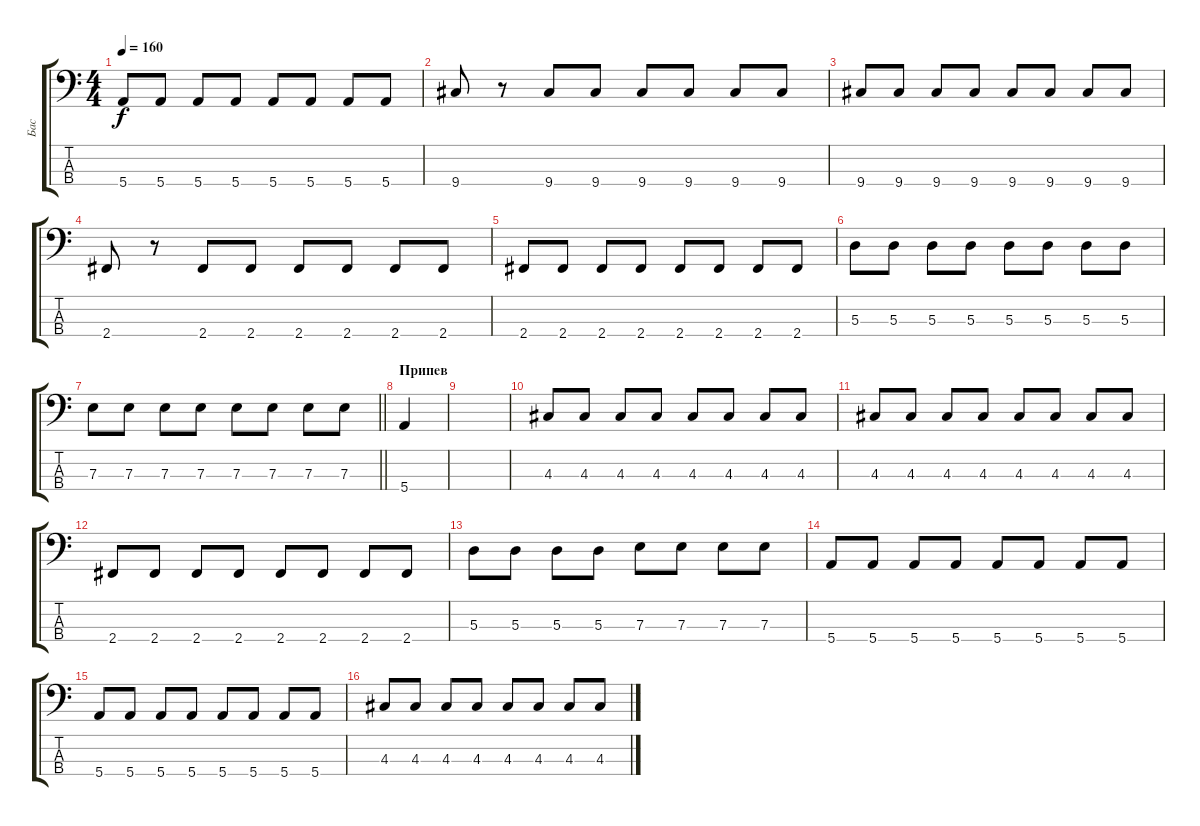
\track ("Бас" "Бас") {instrument electricbassfinger}
\staff {score tabs}
\tuning (G2 D2 A1 E1) {hide}
\ts (4 4)
\tempo 160
\clef f4
\ks c
5.4.8{dy f} 5.4.8 5.4.8 5.4.8 5.4.8 5.4.8 5.4.8 5.4.8 |
9.4.8 r.8 9.4.8 9.4.8 9.4.8 9.4.8 9.4.8 9.4.8 |
9.4.8 9.4.8 9.4.8 9.4.8 9.4.8 9.4.8 9.4.8 9.4.8 |
2.4.8 r.8 2.4.8 2.4.8 2.4.8 2.4.8 2.4.8 2.4.8 |
2.4.8 2.4.8 2.4.8 2.4.8 2.4.8 2.4.8 2.4.8 2.4.8 |
5.3.8 5.3.8 5.3.8 5.3.8 5.3.8 5.3.8 5.3.8 5.3.8 |
\barLineRight lightlight
7.3.8 7.3.8 7.3.8 7.3.8 7.3.8 7.3.8 7.3.8 7.3.8 |
\section ("" "Припев")
5.4.4 |
|
4.3.8 4.3.8 4.3.8 4.3.8 4.3.8 4.3.8 4.3.8 4.3.8 |
4.3.8 4.3.8 4.3.8 4.3.8 4.3.8 4.3.8 4.3.8 4.3.8 |
2.4.8 2.4.8 2.4.8 2.4.8 2.4.8 2.4.8 2.4.8 2.4.8 |
5.3.8 5.3.8 5.3.8 5.3.8 7.3.8 7.3.8 7.3.8 7.3.8 |
5.4.8 5.4.8 5.4.8 5.4.8 5.4.8 5.4.8 5.4.8 5.4.8 |
5.4.8 5.4.8 5.4.8 5.4.8 5.4.8 5.4.8 5.4.8 5.4.8 |
4.3.8 4.3.8 4.3.8 4.3.8 4.3.8 4.3.8 4.3.8 4.3.8
